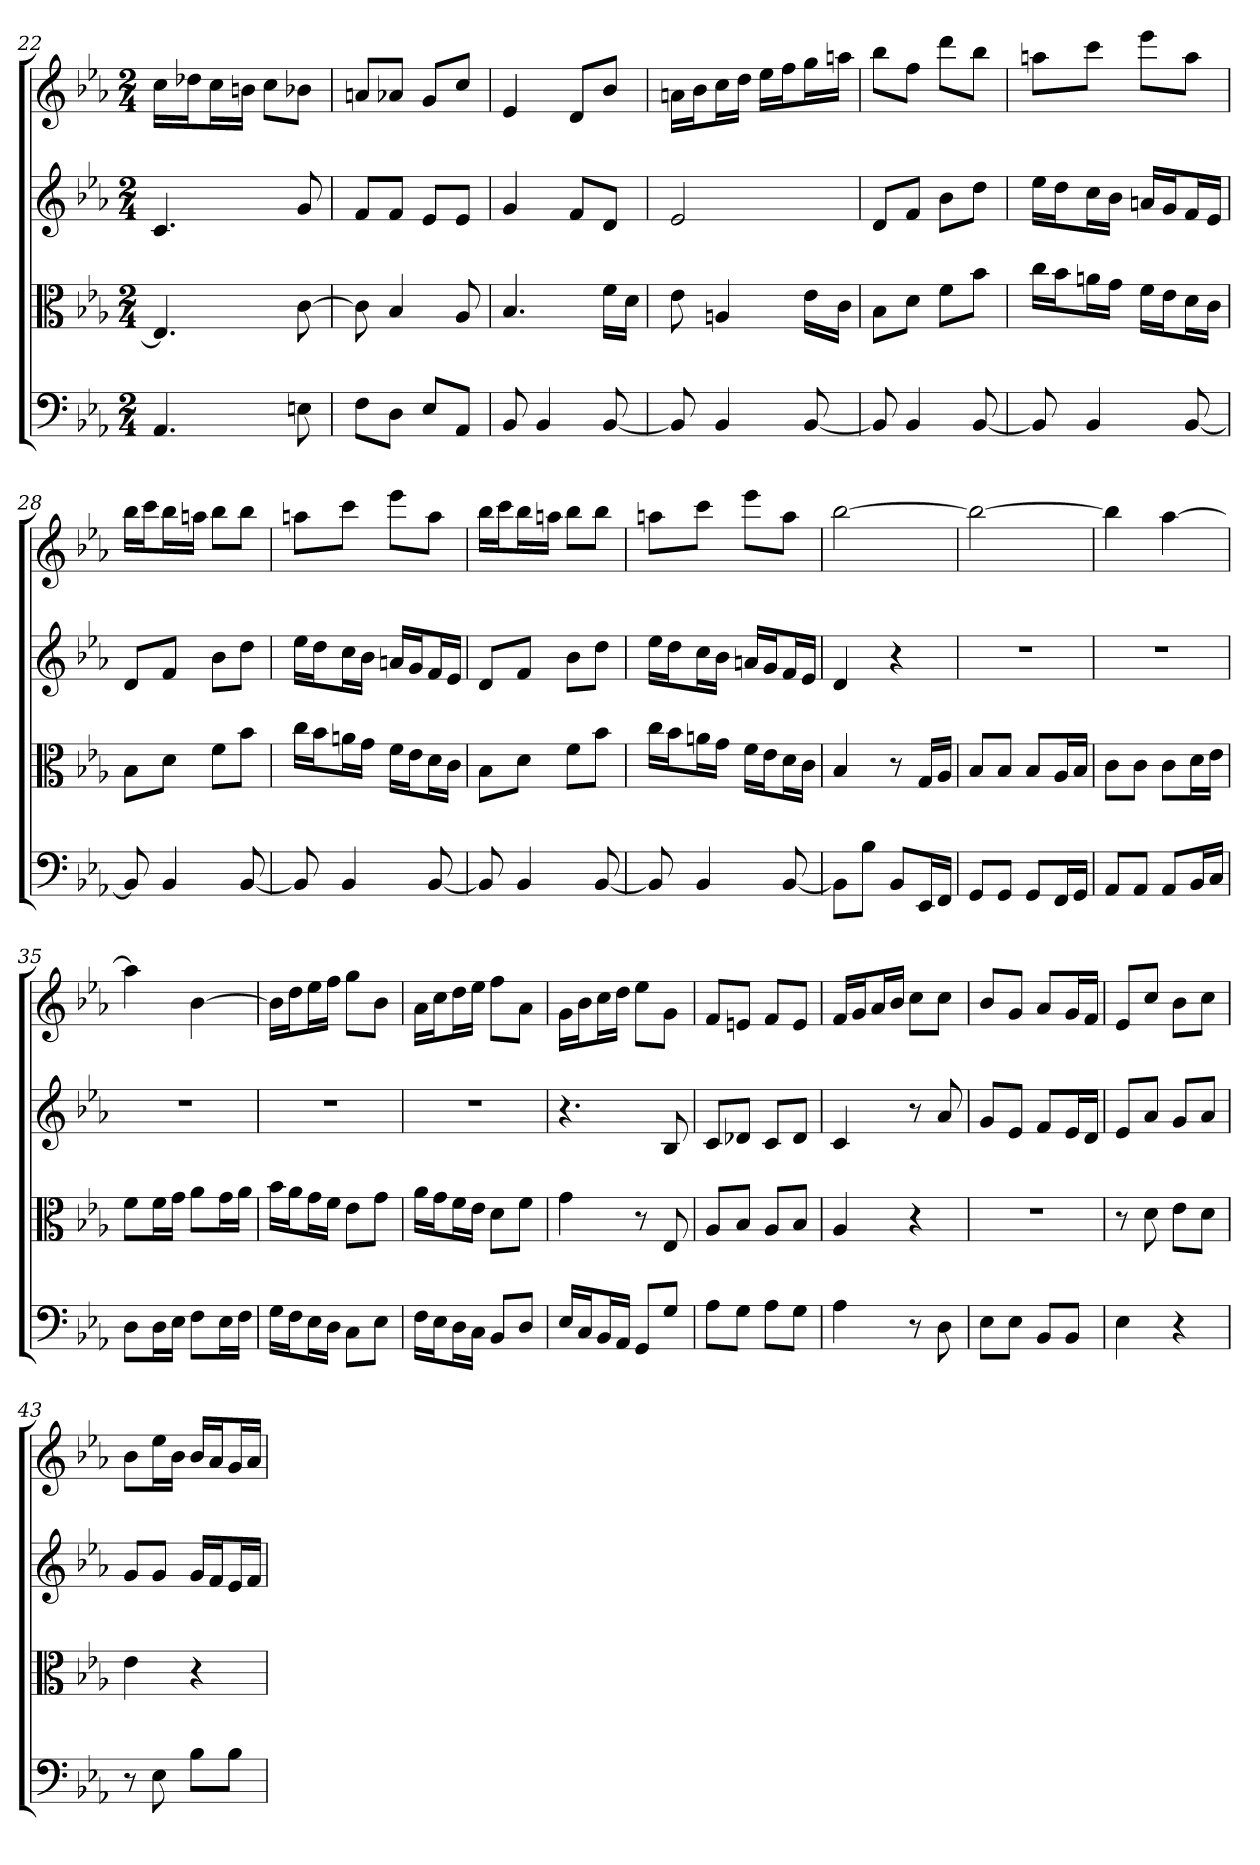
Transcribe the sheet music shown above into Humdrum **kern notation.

**kern	**kern	**kern	**kern
*part4	*part3	*part2	*part1
*staff4	*staff3	*staff2	*staff1
*clefF4	*clefC3	*	*
*k[b-e-a-]	*k[b-e-a-]	*k[b-e-a-]	*k[b-e-a-]
*E-:	*E-:	*E-:	*E-:
*M2/4	*M2/4	*M2/4	*M2/4
=22	=22	=22	=22
4.AA-	4.E-]	4.c	16ccLL
.	.	.	16dd-XJ
.	.	.	16ccL
.	.	.	16bnJJ
.	.	.	8ccL
8En	[8c	8g	8b-XJ
=23	=23	=23	=23
8F\L	8c]	8fL	8anL
8D\J	4B-	8fJ	8a-XJ
8E-/L	.	8e-L	8gL
8AA-/J	8A-	8e-J	8ccJ
=24	=24	=24	=24
8BB-	4.B-	4g	4e-
4BB-	.	.	.
.	.	8fL	8dL
[8BB-	16f\LL	8dJ	8b-J
.	16d\JJ	.	.
=25	=25	=25	=25
8BB-]	8e-	2e-	16anLL
.	.	.	16b-J
4BB-	4An	.	16ccL
.	.	.	16ddJJ
.	.	.	16ee-LL
.	.	.	16ffJ
[8BB-	16e-\LL	.	16ggL
.	16c\JJ	.	16aanJJ
=26	=26	=26	=26
8BB-]	8B-\L	8dL	8bb-L
4BB-	8d\J	8fJ	8ffJ
.	8f\L	8b-L	8dddL
[8BB-	8b-\J	8ddJ	8bb-J
=27	=27	=27	=27
8BB-]	16cc\LL	16ee-LL	8aanL
.	16b-\J	16ddJ	.
4BB-	16an\L	16ccL	8cccJ
.	16g\JJ	16b-JJ	.
.	16f\LL	16anLL	8eee-L
.	16e-\J	16gJ	.
[8BB-	16d\L	16fL	8aaJ
.	16c\JJ	16e-JJ	.
=28	=28	=28	=28
8BB-]	8B-\L	8dL	16bb-LL
.	.	.	16cccJ
4BB-	8d\J	8fJ	16bb-L
.	.	.	16aanJJ
.	8f\L	8b-L	8bb-L
[8BB-	8b-\J	8ddJ	8bb-J
=29	=29	=29	=29
8BB-]	16cc\LL	16ee-LL	8aanL
.	16b-\J	16ddJ	.
4BB-	16an\L	16ccL	8cccJ
.	16g\JJ	16b-JJ	.
.	16f\LL	16anLL	8eee-L
.	16e-\J	16gJ	.
[8BB-	16d\L	16fL	8aaJ
.	16c\JJ	16e-JJ	.
=30	=30	=30	=30
8BB-]	8B-\L	8dL	16bb-LL
.	.	.	16cccJ
4BB-	8d\J	8fJ	16bb-L
.	.	.	16aanJJ
.	8f\L	8b-L	8bb-L
[8BB-	8b-\J	8ddJ	8bb-J
=31	=31	=31	=31
8BB-]	16cc\LL	16ee-LL	8aanL
.	16b-\J	16ddJ	.
4BB-	16an\L	16ccL	8cccJ
.	16g\JJ	16b-JJ	.
.	16f\LL	16anLL	8eee-L
.	16e-\J	16gJ	.
[8BB-	16d\L	16fL	8aaJ
.	16c\JJ	16e-JJ	.
=32	=32	=32	=32
8BB-\L]	4B-	4d	[2bb-
8B-\J	.	.	.
8BB-/L	8r	4r	.
16EE-/L	16G/LL	.	.
16FF/JJ	16A-/JJ	.	.
=33	=33	=33	=33
8GG/L	8B-/L	2r	2bb-_
8GG/J	8B-/J	.	.
8GG/L	8B-/L	.	.
16FF/L	16A-/L	.	.
16GG/JJ	16B-/JJ	.	.
=34	=34	=34	=34
8AA-/L	8c\L	2r	4bb-]
8AA-/J	8c\J	.	.
8AA-/L	8c\L	.	[4aa-
16BB-/L	16d\L	.	.
16C/JJ	16e-\JJ	.	.
=35	=35	=35	=35
8D\L	8f\L	2r	4aa-]
16D\L	16f\L	.	.
16E-\JJ	16g\JJ	.	.
8F\L	8a-\L	.	[4b-
16E-\L	16g\L	.	.
16F\JJ	16a-\JJ	.	.
=36	=36	=36	=36
16G\LL	16b-\LL	2r	16b-LL]
16F\J	16a-\J	.	16ddJ
16E-\L	16g\L	.	16ee-L
16D\JJ	16f\JJ	.	16ffJJ
8C\L	8e-\L	.	8ggL
8E-\J	8g\J	.	8b-J
=37	=37	=37	=37
16F\LL	16a-\LL	2r	16a-LL
16E-\J	16g\J	.	16ccJ
16D\L	16f\L	.	16ddL
16C\JJ	16e-\JJ	.	16ee-JJ
8BB-/L	8d\L	.	8ffL
8D/J	8f\J	.	8a-J
=38	=38	=38	=38
16E-/LL	4g	4.r	16gLL
16C/J	.	.	16b-J
16BB-/L	.	.	16ccL
16AA-/JJ	.	.	16ddJJ
8GG/L	8r	.	8ee-L
8G/J	8E-	8B-	8gJ
=39	=39	=39	=39
8A-\L	8A-/L	8cL	8fL
8G\J	8B-/J	8d-XJ	8enJ
8A-\L	8A-/L	8cL	8fL
8G\J	8B-/J	8d-J	8eJ
=40	=40	=40	=40
4A-	4A-	4c	16fLL
.	.	.	16gJ
.	.	.	16a-L
.	.	.	16b-JJ
8r	4r	8r	8ccL
8D	.	8a-	8ccJ
=41	=41	=41	=41
8E-\L	2r	8gL	8b-L
8E-\J	.	8e-J	8gJ
8BB-/L	.	8fL	8a-L
8BB-/J	.	16e-L	16gL
.	.	16dJJ	16fJJ
=42	=42	=42	=42
4E-	8r	8e-L	8e-L
.	8d	8a-J	8ccJ
4r	8e-\L	8gL	8b-L
.	8d\J	8a-J	8ccJ
=43	=43	=43	=43
8r	4e-	8gL	8b-L
8E-	.	8gJ	16ee-L
.	.	.	16b-JJ
8B-\L	4r	16gLL	16b-LL
.	.	16fJ	16a-J
8B-\J	.	16e-L	16gL
.	.	16fJJ	16a-JJ
=	=	=	=
*-	*-	*-	*-
